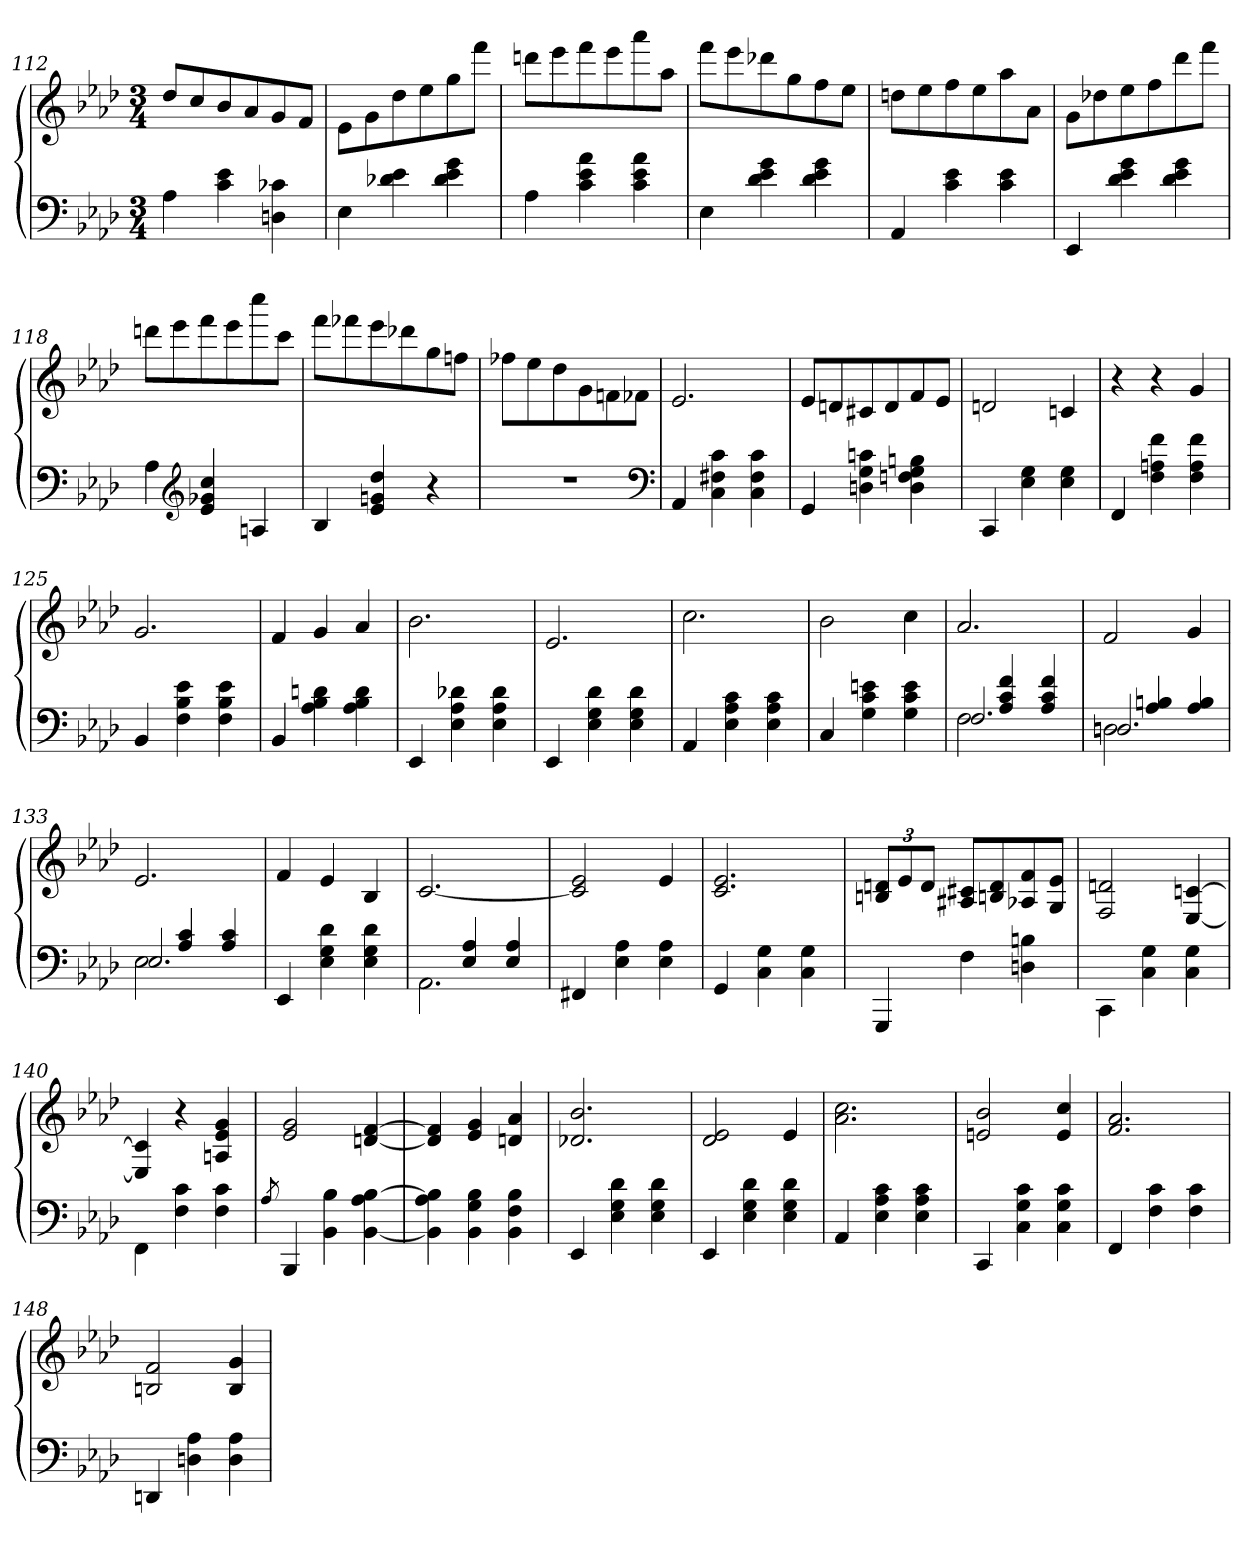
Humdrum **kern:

**kern	**kern
*part2	*part1
*staff2	*staff1
*clefF4	*clefG2
*k[b-e-a-d-]	*k[b-e-a-d-]
*M3/4	*M3/4
=112	=112
4A-	8dd-L
.	8cc
4e- 4c	8b-
.	8a-
4c-X 4Dn	8g
.	8fJ
=113	=113
4E-	8e-L
.	8g
4e- 4d-X	8dd-
.	8ee-
4g 4e- 4d-	8gg
.	8fffJ
=114	=114
4A-	8dddnL
.	8eee-
4a- 4e- 4c	8fff
.	8eee-
4a- 4e- 4c	8aaa-
.	8aa-J
=115	=115
4E-	8fffL
.	8eee-
4g 4e- 4d-	8ddd-X
.	8gg
4g 4e- 4d-	8ff
.	8ee-J
=116	=116
4AA-	8ddnL
.	8ee-
4e- 4c	8ff
.	8ee-
4e- 4c	8aa-
.	8a-J
=117	=117
4EE-	8gL
.	8dd-X
4g 4e- 4d-	8ee-
.	8ff
4g 4e- 4d-	8ddd-
.	8fffJ
=118	=118
4A-	8dddnL
.	8eee-
*clefG2	*
4cc 4g-X 4e-	8fff
.	8eee-
4An	8cccc
.	8cccJ
=119	=119
4B-	8fffL
.	8fff-X
4dd- 4gn 4e-	8eee-
.	8ddd-X
4r	8gg
.	8ffnJ
=120	=120
2.r	8ff-XL
.	8ee-
.	8dd-
.	8g
.	8fn
.	8f-XJ
*clefF4	*
=121	=121
4AA-	2.e-
4c 4F#X 4C	.
4c 4F# 4C	.
=122	=122
4GG	8e-L
.	8dn
4cn 4G 4Dn	8c#X
.	8d
4Bn 4G 4Fn 4D	8f
.	8e-J
=123	=123
4CC	2dn
4G 4E-	.
4G 4E-	4cn
=124	=124
4FF	4r
4f 4An 4F	4r
4f 4A 4F	4g
=125	=125
4BB-	2.g
4e- 4B- 4F	.
4e- 4B- 4F	.
=126	=126
4BB-	4f
4dn 4B- 4A-	4g
4d 4B- 4A-	4a-
=127	=127
4EE-	2.b-\
4d-X 4A- 4E-	.
4d- 4A- 4E-	.
=128	=128
4EE-	2.e-
4d- 4G 4E-	.
4d- 4G 4E-	.
=129	=129
4AA-	2.cc
4c 4A- 4E-	.
4c 4A- 4E-	.
=130	=130
4C	2b-
4en 4c 4G	.
4e 4c 4G	4cc
=131	=131
*^	*
*	*^	*
4ryy	2F	2.F/	2.a-
4f 4c 4A-	.	.	.
4ryy	4f/ 4c/ 4A-/	.	.
=132	=132	=132	=132
4ryy	2Dn	2.Dn/	2f
4Bn 4A-	.	.	.
4ryy	4B/ 4A-/	.	4g
=133	=133	=133	=133
4ryy	2E-	2.E-/	2.e-
4c 4A-	.	.	.
4ryy	4c/ 4A-/	.	.
*v	*v	*v	*
=134	=134
4EE-	4f
4d- 4G 4E-	4e-
4d- 4G 4E-	4B-
=135	=135
*^	*
*	*^	*
4ryy	2ryy	2.AA-\	[2.c
4A- 4E-	.	.	.
4ryy	4A-/ 4E-/	.	.
*v	*v	*v	*
=136	=136
4FF#X	2e- 2c]
4A- 4E-	.
4A- 4E-	4e-
=137	=137
4GG	2.e- 2.c
4G 4C	.
4G 4C	.
=138	=138
4GGG	12dn 12BnL
.	12e-
.	12dJ
4F	8c#X 8A#XL
.	8d 8Bn
4Bn 4Dn	8f 8A-X
.	8e- 8GJ
=139	=139
4CC\	2dn 2F
4G 4C	.
4G 4C	[4cn [4E-
=140	=140
4FF\	4c] 4E-]
4c 4F	4r
4c 4F	4g 4e- 4An
=141	=141
8qA-/	.
4BBB-	2g 2e-
4B- 4BB-	.
[4B- 4A- [4BB-	[4f [4dn
=142	=142
4B-] 4A- 4BB-]	4f] 4dn]
4B- 4G 4BB-	4g 4e-
4B- 4F 4BB-	4a- 4d
=143	=143
4EE-	2.b- 2.d-X
4d- 4G 4E-	.
4d- 4G 4E-	.
=144	=144
4EE-	2e- 2d-
4d- 4G 4E-	.
4d- 4G 4E-	4e-
=145	=145
4AA-	2.cc 2.a-
4c 4A- 4E-	.
4c 4A- 4E-	.
=146	=146
4CC	2b- 2en
4c 4G 4C	.
4c 4G 4C	4cc 4e
=147	=147
4FF	2.a- 2.f
4c 4F	.
4c 4F	.
=148	=148
4DDn	2f 2Bn
4A- 4Dn	.
4A- 4D	4g 4B
=	=
*-	*-
